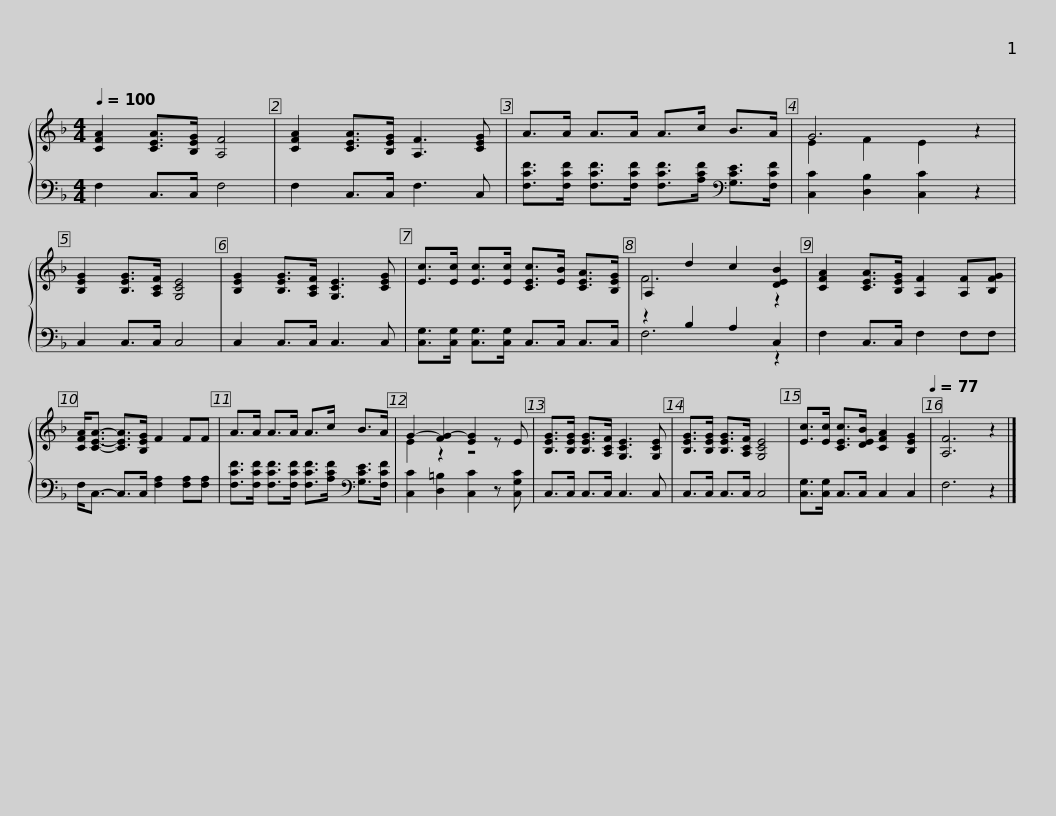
X:1
%%score { ( 1 3 ) | ( 2 4 ) }
L:1/8
Q:1/4=100
M:4/4
I:linebreak $
K:F
V:1 treble
V:3 treble
V:2 bass
V:4 bass
V:1
 [CFA]2 [CEA]>[B,EG] [A,F]4 | [CFA]2 [CEA]>[B,EG] [A,F]3 [CEG] | A>A A>A A>c B>A | G6 z2 | [B,EG]2 [B,EG]>[A,CF] [G,CE]4 |$ %5
 [B,EG]2 [B,EG]>[A,CF] [G,CE]3 [CEG] | [Ec]>[Ec] [Ec]>[Ec] [CEc]>[EB] [CEA]>[B,EG] | A,2 d2 c2 [DEB]2 | [CFA]2 [CEA]>[B,EG] [A,F]2 [A,F][B,FG] | [CFA]<[CEA]- [CEA]>[B,EG] F2 FF |$ %10
 A>A A>A A>c B>A | G2- [FG-]2 [EG]2 z E | [B,EG]>[B,EG] [B,EG]>[A,CF] [G,CE]3 [G,CE] | [B,EG]>[B,EG] [B,EG]>[A,CF] [G,CE]4 |$ [Ec]>[Ec] [CEc]>[DEB] [CFA]2 [B,EG]2[Q:1/4=98][Q:1/4=96][Q:1/4=94][Q:1/4=92][Q:1/4=90][Q:1/4=88][Q:1/4=85][Q:1/4=83][Q:1/4=81][Q:1/4=79][Q:1/4=77] | %15
 [A,F]6 z2 |] %16
V:2
 F,2 C,>C, F,4 | F,2 C,>C, F,3 C, | [F,CF]>[F,CF] [F,CF]>[F,CF] [F,CF]>[A,CF][K:bass] [G,CE]>[F,CF] | [C,C]2 [D,B,]2 [C,C]2 z2 | C,2 C,>C, C,4 |$ %5
 C,2 C,>C, C,3 C, | [C,G,]>[C,G,] [C,G,]>[C,G,] C,>C, C,>C, | z2 B,2 A,2 C,2 | F,2 C,>C, F,2 F,F, | F,<C,- C,>C, [F,A,]2 [F,A,][F,A,] |$ %10
 [F,CF]>[F,CF] [F,CF]>[F,CF] [F,CF]>[A,CF][K:bass] [G,CE]>[F,CF] | [C,C]2 [D,=B,]2 [C,C]2 z [C,G,C] | C,>C, C,>C, C,3 C, | C,>C, C,>C, C,4 |$ [C,G,]>[C,G,] C,>C, C,2 C,2 | %15
 F,6 z2 |] %16
V:3
 x8 | x8 | x8 | E2 F2 E2 z2 | x8 |$ %5
 x8 | x8 | F6 z2 | x8 | x8 |$ %10
 x8 | E2 z2 z4 | x8 | x8 |$ x8 | %15
 x8 |] %16
V:4
 x8 | x8 | x6[K:bass] x2 | x8 | x8 |$ %5
 x8 | x8 | F,6 z2 | x8 | x8 |$ %10
 x6[K:bass] x2 | x8 | x8 | x8 |$ x8 | %15
 x8 |] %16
